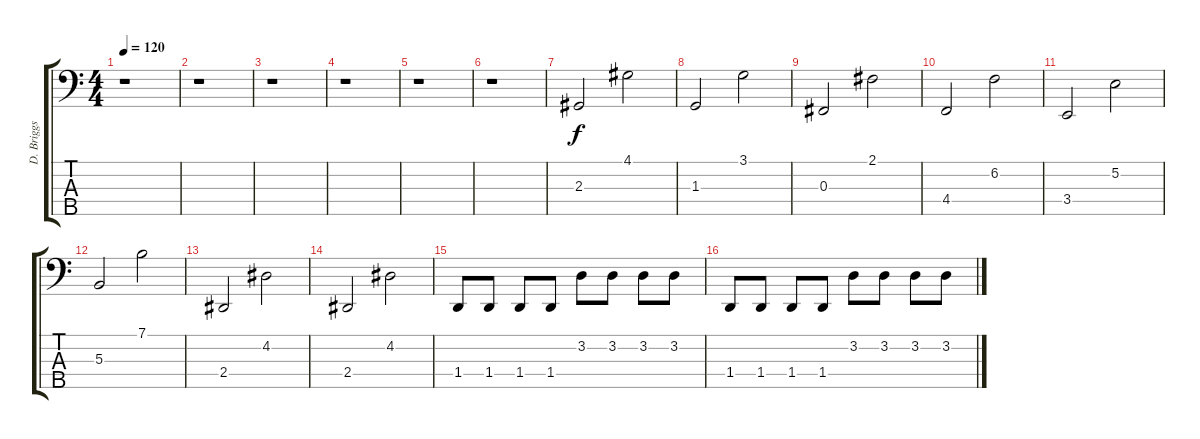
\track ("D. Briggs Bass" "D. Briggs ") {instrument electricbassfinger}
\staff {score tabs}
\tuning (E2 B1 Gb1 Db1 Ab0) {hide}
\ts (4 4)
\tempo 120
\clef f4
\ks c
r.1{dy f} |
r.1 |
r.1 |
r.1 |
r.1 |
r.1 |
2.3.2 4.1.2 |
1.3.2 3.1.2 |
0.3.2 2.1.2 |
4.4.2 6.2.2 |
3.4.2 5.2.2 |
5.3.2 7.1.2 |
2.4.2 4.2.2 |
2.4.2 4.2.2 |
1.4.8 1.4.8 1.4.8 1.4.8 3.2.8 3.2.8 3.2.8 3.2.8 |
1.4.8 1.4.8 1.4.8 1.4.8 3.2.8 3.2.8 3.2.8 3.2.8
